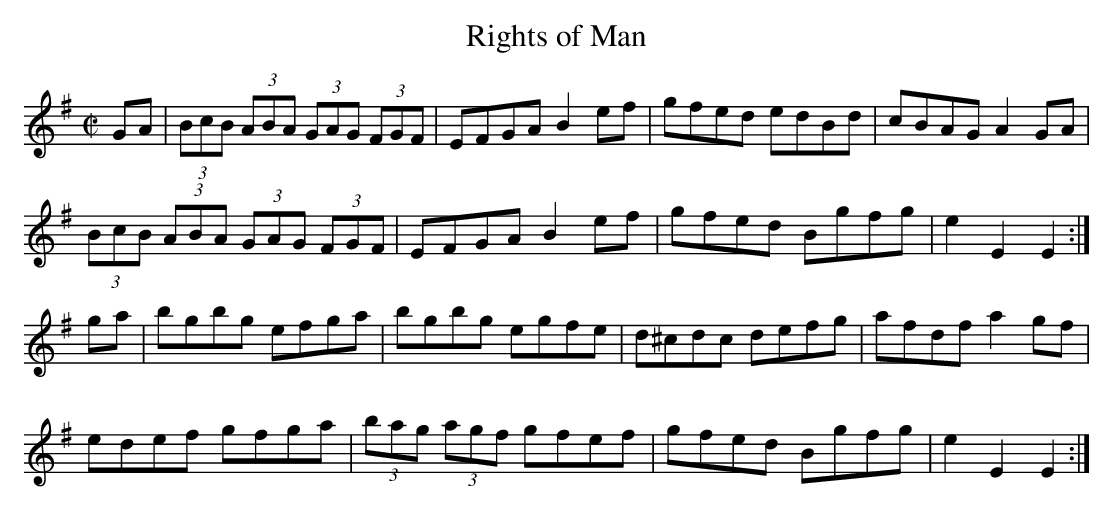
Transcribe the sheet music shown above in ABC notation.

X:1
T:Rights of Man
M:C|
L:1/8
K:E Minor
GA|(3BcB (3ABA (3GAG (3FGF|EFGA B2ef|gfed edBd|cBAG A2GA|!
(3BcB (3ABA (3GAG (3FGF|EFGA B2ef|gfed Bgfg|e2E2 E2:|!
ga|bgbg efga|bgbg egfe|d^cdc defg|afdf a2gf|!
edef gfga|(3bag (3agf gfef|gfed Bgfg|e2E2 E2:|!
